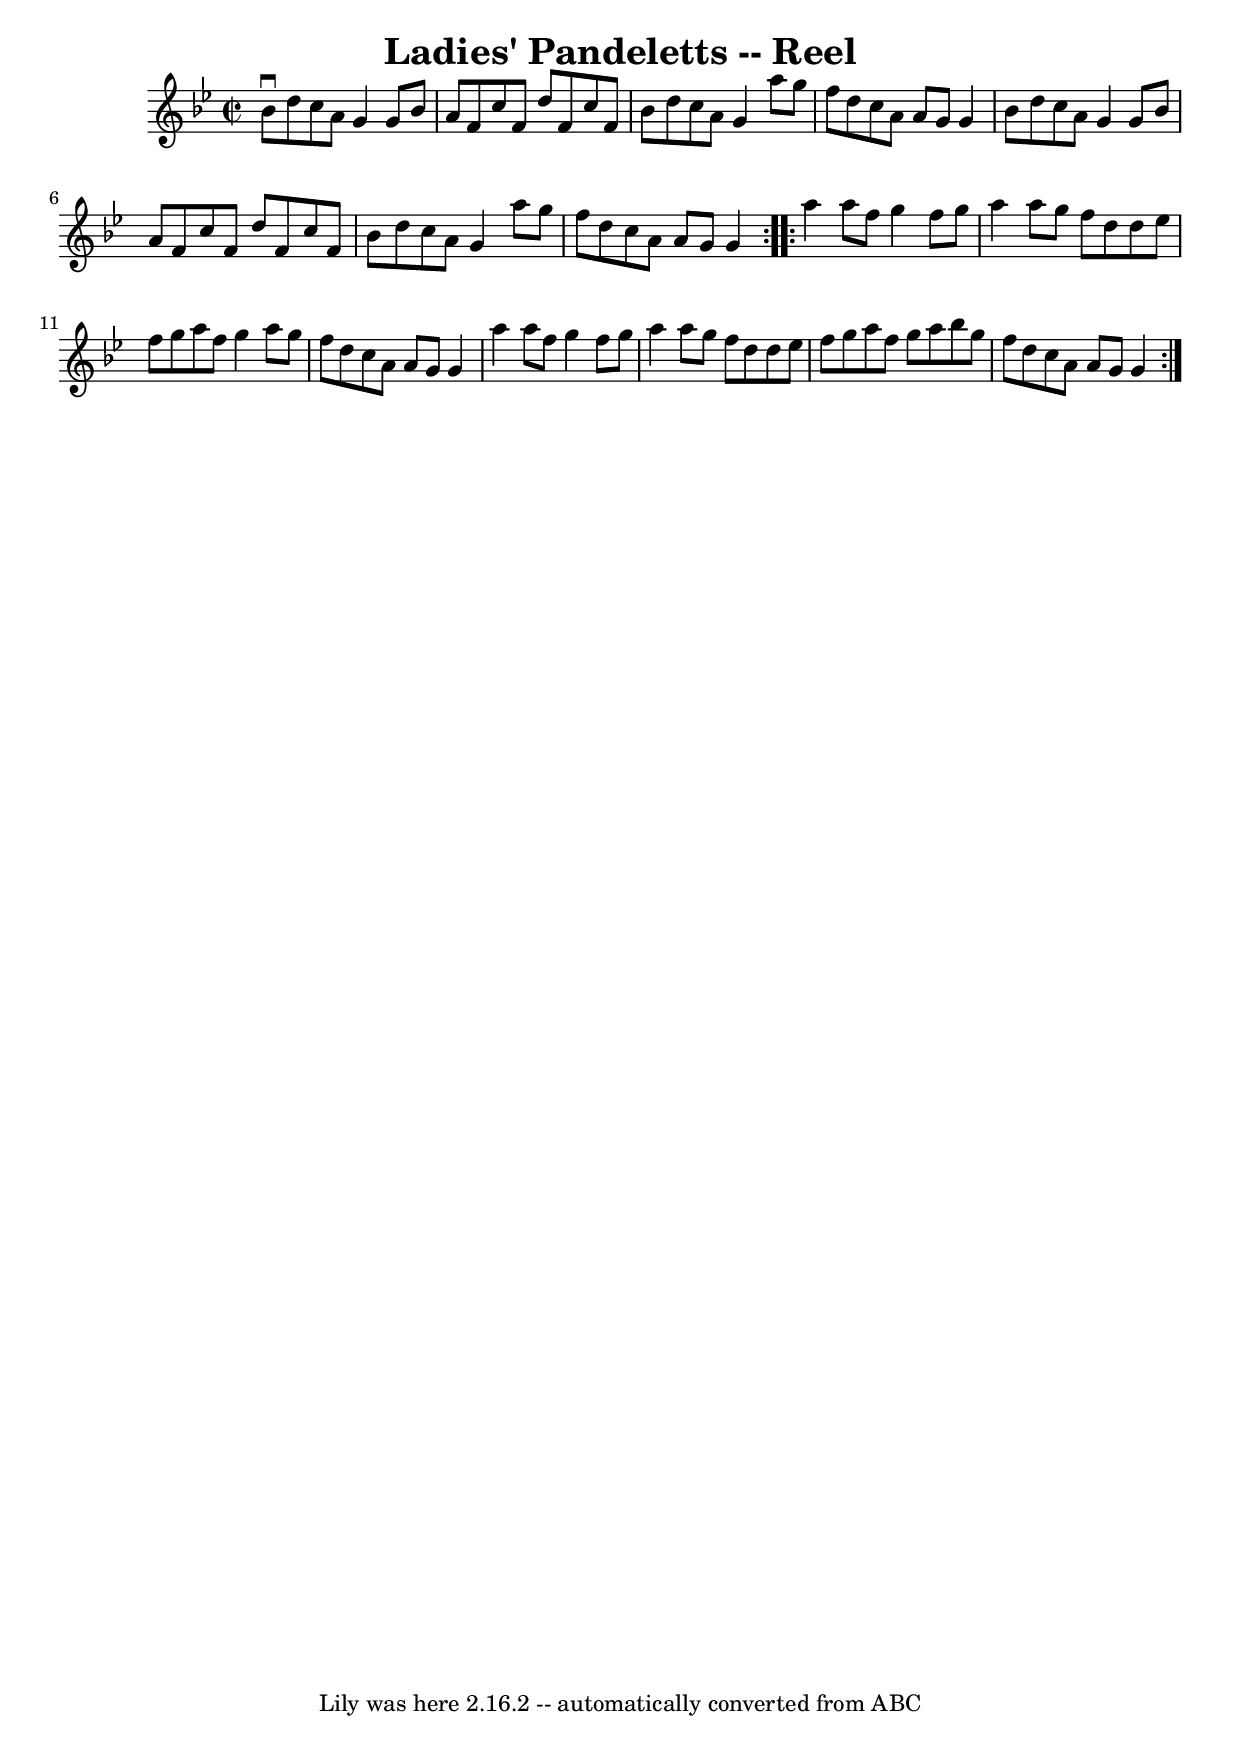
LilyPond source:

\version "2.16.2"
\include "Mammoth.ily"
\header {
  %% book = "Ryan's Mammoth Collection"
  crossRefNumber = "1"
  footnotes = "\\\\381"
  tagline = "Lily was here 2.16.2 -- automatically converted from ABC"
  title = "Ladies' Pandeletts -- Reel"

}
voicedefault =  {



  \repeat volta 2 {

    \override Staff.TimeSignature #'style = #'C
    \time 2/2 
    \key g \minor
    bes'8^\downbow d''8 c''8 a'8 g'4 g'8       bes'8     |
    a'8 f'8 c''8 f'8 d''8 f'8 c''8 f'8    |
    bes'8 d''8 c''8 a'8 g'4 a''8 g''8    |
         f''8 d''8 c''8 a'8 a'8 g'8 g'4     |
    bes'8 d''8       c''8 a'8 g'4 g'8 bes'8     |
    a'8 f'8 c''8 f'8         d''8 f'8 c''8 f'8     |
    bes'8 d''8 c''8 a'8 g'4         a''8 g''8     |
    f''8 d''8 c''8 a'8 a'8 g'8 g'4    

  }     
  \repeat volta 2 {     a''4 a''8 f''8 g''4 f''8 g''8      |
    a''4 a''8 g''8 f''8 d''8 d''8 ees''8    |
         f''8 g''8 a''8 f''8 g''4 a''8 g''8     |
    f''8 d''8      c''8 a'8 a'8 g'8 g'4     |
    a''4 a''8 f''8         g''4 f''8 g''8     |
    a''4 a''8 g''8 f''8 d''8 d''8      ees''8     |
    f''8 g''8 a''8 f''8 g''8 a''8 bes''8       g''8     |
    f''8 d''8 c''8 a'8 a'8 g'8 g'4    
  }   

}

\score{
  <<

    \context Staff="default"
    {
      \voicedefault 
      
    }

  >>
  \layout {
    
  }
  \midi {
  }

}
